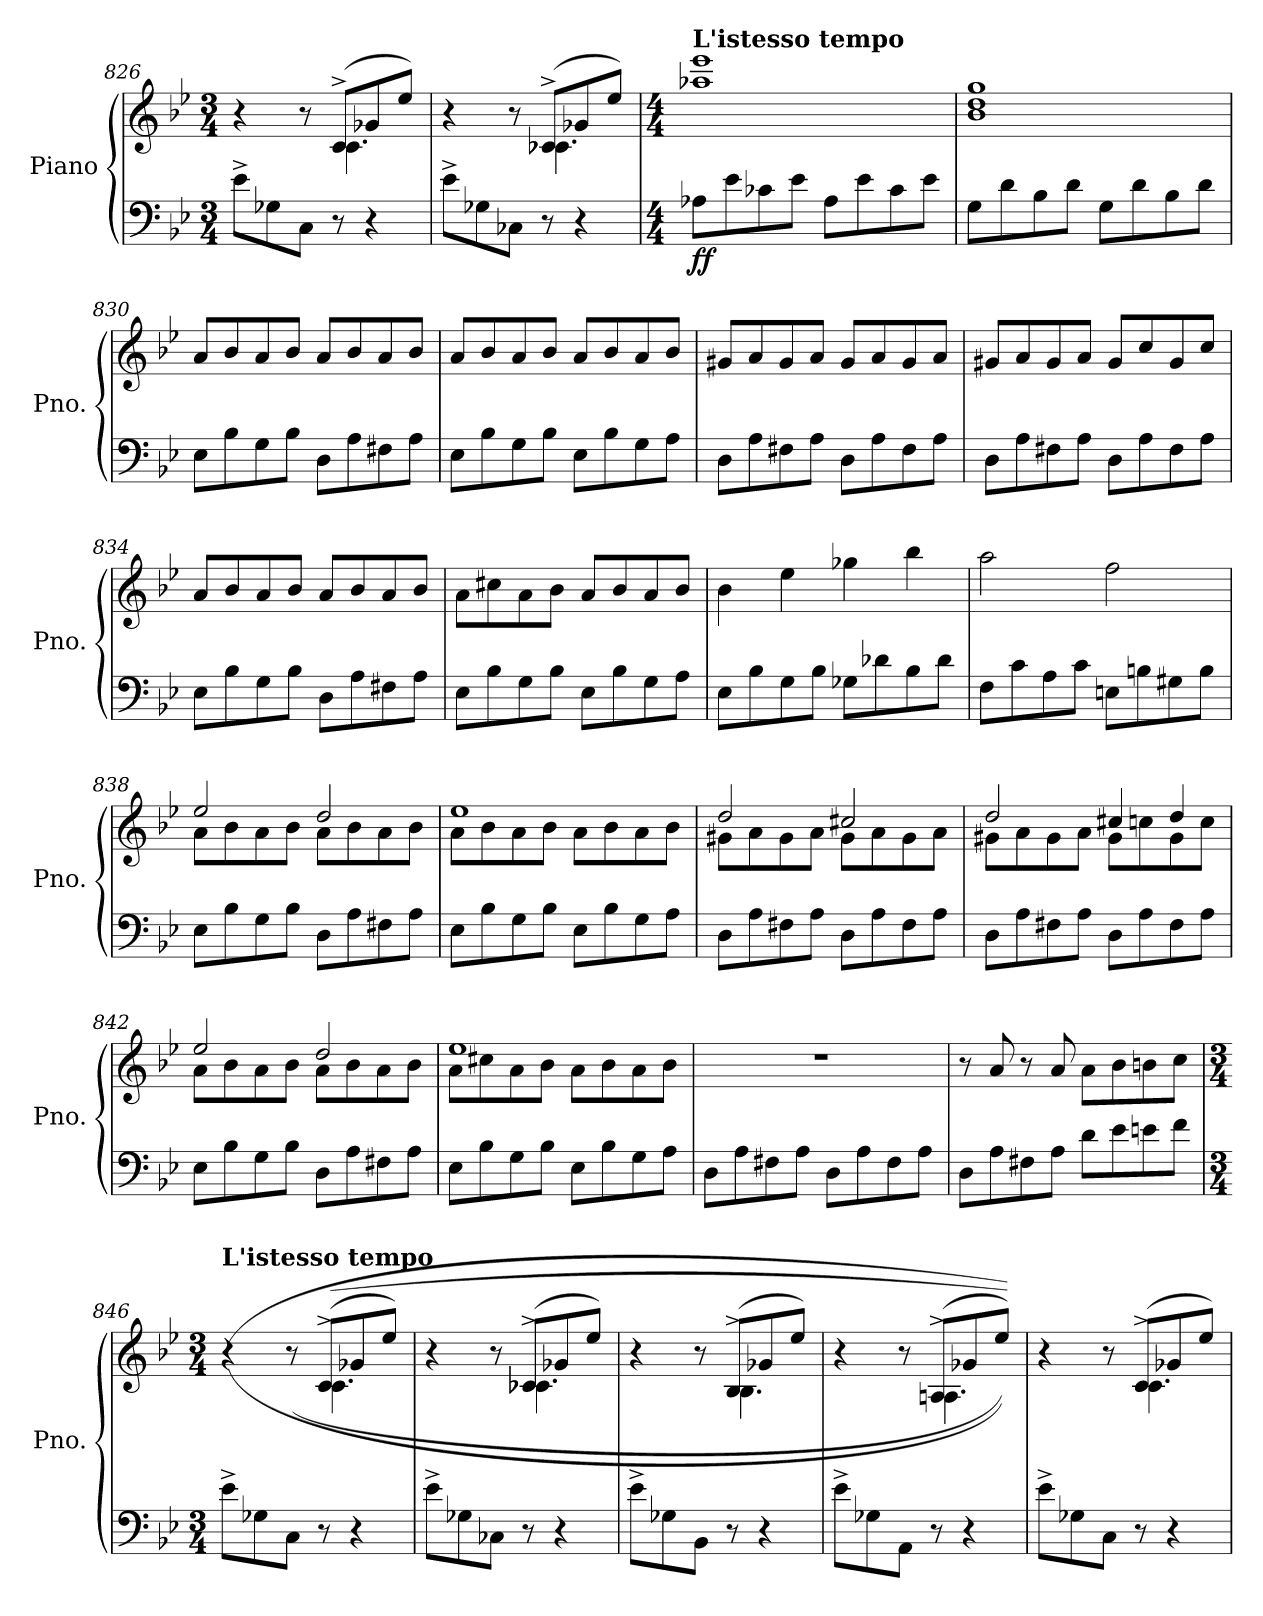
**kern	**kern	**dynam
*part1	*part1	*part1
*staff2	*staff1	*staff1/2
*I"Piano	*	*
*I'Pno.	*	*
*clefF4	*clefG2	*
*k[b-e-]	*k[b-e-]	*
*M3/4	*M3/4	*
=826	=826	=826
*	*^	*
8e-^\L	4r	4.ryy	.
8G-X\	.	.	.
8C\J	8r	.	.
8r	(<8c^/L	4.c\	.
4r	8g-X/	.	.
.	8ee-/J)	.	.
=827	=827	=827	=827
8e-^\L	4r	4.ryy	.
8G-X\	.	.	.
8C-X\J	8r	.	.
8r	(<8c-X^/L	4.c-X\	.
4r	8g-X/	.	.
.	8ee-/J)	.	.
*	*v	*v	*
=828	=828	=828
*M4/4	*M4/4	*
!	!LO:TX:a:B:t=L'istesso tempo	!
!	!	!LO:DY:b=2
8A-X\L	1aa-X 1eee-	ff
8e-\	.	.
8c-X\	.	.
8e-\J	.	.
8A-\L	.	.
8e-\	.	.
8c-\	.	.
8e-\J	.	.
!!LO:LB:g=z
=829	=829	=829
8G\L	1b- 1dd 1gg	.
8d\	.	.
8B-\	.	.
8d\J	.	.
8G\L	.	.
8d\	.	.
8B-\	.	.
8d\J	.	.
=830	=830	=830
8E-\L	8a/L	.
8B-\	8b-/	.
8G\	8a/	.
8B-\J	8b-/J	.
8D\L	8a/L	.
8A\	8b-/	.
8F#X\	8a/	.
8A\J	8b-/J	.
=831	=831	=831
8E-\L	8a/L	.
8B-\	8b-/	.
8G\	8a/	.
8B-\J	8b-/J	.
8E-\L	8a/L	.
8B-\	8b-/	.
8G\	8a/	.
8A\J	8b-/J	.
=832	=832	=832
8D\L	8g#X/L	.
8A\	8a/	.
8F#X\	8g#/	.
8A\J	8a/J	.
8D\L	8g#/L	.
8A\	8a/	.
8F#\	8g#/	.
8A\J	8a/J	.
=833	=833	=833
8D\L	8g#X/L	.
8A\	8a/	.
8F#X\	8g#/	.
8A\J	8a/J	.
8D\L	8g#/L	.
8A\	8cc/	.
8F#\	8g#/	.
8A\J	8cc/J	.
!!LO:LB:g=z
=834	=834	=834
8E-\L	8a/L	.
8B-\	8b-/	.
8G\	8a/	.
8B-\J	8b-/J	.
8D\L	8a/L	.
8A\	8b-/	.
8F#X\	8a/	.
8A\J	8b-/J	.
=835	=835	=835
8E-\L	8a\L	.
8B-\	8cc#X\	.
8G\	8a\	.
8B-\J	8b-\J	.
8E-\L	8a/L	.
8B-\	8b-/	.
8G\	8a/	.
8A\J	8b-/J	.
=836	=836	=836
8E-\L	4b-\	.
8B-\	.	.
8G\	4ee-\	.
8B-\J	.	.
8G-X\L	4gg-X\	.
8d-X\	.	.
8B-\	4bb-\	.
8d-\J	.	.
=837	=837	=837
8F\L	2aa\	.
8c\	.	.
8A\	.	.
8c\J	.	.
8En\L	2ff\	.
8Bn\	.	.
8G#X\	.	.
8B\J	.	.
=838	=838	=838
*	*^	*
8E-\L	2ee-/	8a\L	.
8B-\	.	8b-\	.
8G\	.	8a\	.
8B-\J	.	8b-\J	.
8D\L	2dd/	8a\L	.
8A\	.	8b-\	.
8F#X\	.	8a\	.
8A\J	.	8b-\J	.
!!LO:PB:g=z	!!
=839	=839	=839	=839
8E-\L	1ee-	8a\L	.
8B-\	.	8b-\	.
8G\	.	8a\	.
8B-\J	.	8b-\J	.
8E-\L	.	8a\L	.
8B-\	.	8b-\	.
8G\	.	8a\	.
8A\J	.	8b-\J	.
=840	=840	=840	=840
8D\L	2dd/	8g#X\L	.
8A\	.	8a\	.
8F#X\	.	8g#\	.
8A\J	.	8a\J	.
8D\L	2cc#X/	8g#\L	.
8A\	.	8a\	.
8F#\	.	8g#\	.
8A\J	.	8a\J	.
=841	=841	=841	=841
8D\L	2dd/	8g#X\L	.
8A\	.	8a\	.
8F#X\	.	8g#\	.
8A\J	.	8a\J	.
8D\L	4cc#X/	8g#\L	.
8A\	.	8ccn\	.
8F#\	4dd/	8g#\	.
8A\J	.	8cc\J	.
=842	=842	=842	=842
8E-\L	2ee-/	8a\L	.
8B-\	.	8b-\	.
8G\	.	8a\	.
8B-\J	.	8b-\J	.
8D\L	2dd/	8a\L	.
8A\	.	8b-\	.
8F#X\	.	8a\	.
8A\J	.	8b-\J	.
!!LO:LB:g=z	!!
=843	=843	=843	=843
8E-\L	1ee-	8a\L	.
8B-\	.	8cc#X\	.
8G\	.	8a\	.
8B-\J	.	8b-\J	.
8E-\L	.	8a\L	.
8B-\	.	8b-\	.
8G\	.	8a\	.
8A\J	.	8b-\J	.
*	*v	*v	*
=844	=844	=844
8D\L	1r	.
8A\	.	.
8F#X\	.	.
8A\J	.	.
8D\L	.	.
8A\	.	.
8F#\	.	.
8A\J	.	.
=845	=845	=845
8D\L	8r	.
8A\	8a/	.
8F#X\	8r	.
8A\J	8a/	.
8d\L	8a\L	.
8e-\	8b-\	.
8en\	8bn\	.
8f\J	8cc\J	.
=846	=846	=846
*M3/4	*M3/4	*
*	*^	*
!	!LO:TX:a:B:t=L'istesso tempo	!	!
8e-^\L	(>(>4r	4.ryy	.
8G-X\	.	.	.
8C\J	(>8r	.	.
8r	(<(>8c^/L	4.c\	.
4r	8g-X/	.	.
.	8ee-/J)	.	.
!!LO:LB:g=z	!!
=847	=847	=847	=847
8e-^\L	4r	4.ryy	.
8G-X\	.	.	.
8C-X\J	8r	.	.
8r	(<8c-X^/L	4.c-X\	.
4r	8g-X/	.	.
.	8ee-/J)	.	.
=848	=848	=848	=848
8e-^\L	4r	4.ryy	.
8G-X\	.	.	.
8BB-\J	8r	.	.
8r	(<8B-^/L	4.B-\	.
4r	8g-X/	.	.
.	8ee-/J)	.	.
=849	=849	=849	=849
8e-^\L	4r	4.ryy	.
8G-X\	.	.	.
8AA\J	8r	.	.
8r	(<8A^/L	4.An\	.
4r	8g-X/	.	.
.	8ee-/J)))))	.	.
=850	=850	=850	=850
8e-^\L	4r	4.ryy	.
8G-X\	.	.	.
8C\J	8r	.	.
8r	(<8c^/L	4.c\	.
4r	8g-X/	.	.
.	8ee-/J)	.	.
*	*v	*v	*
=	=	=
*-	*-	*-
